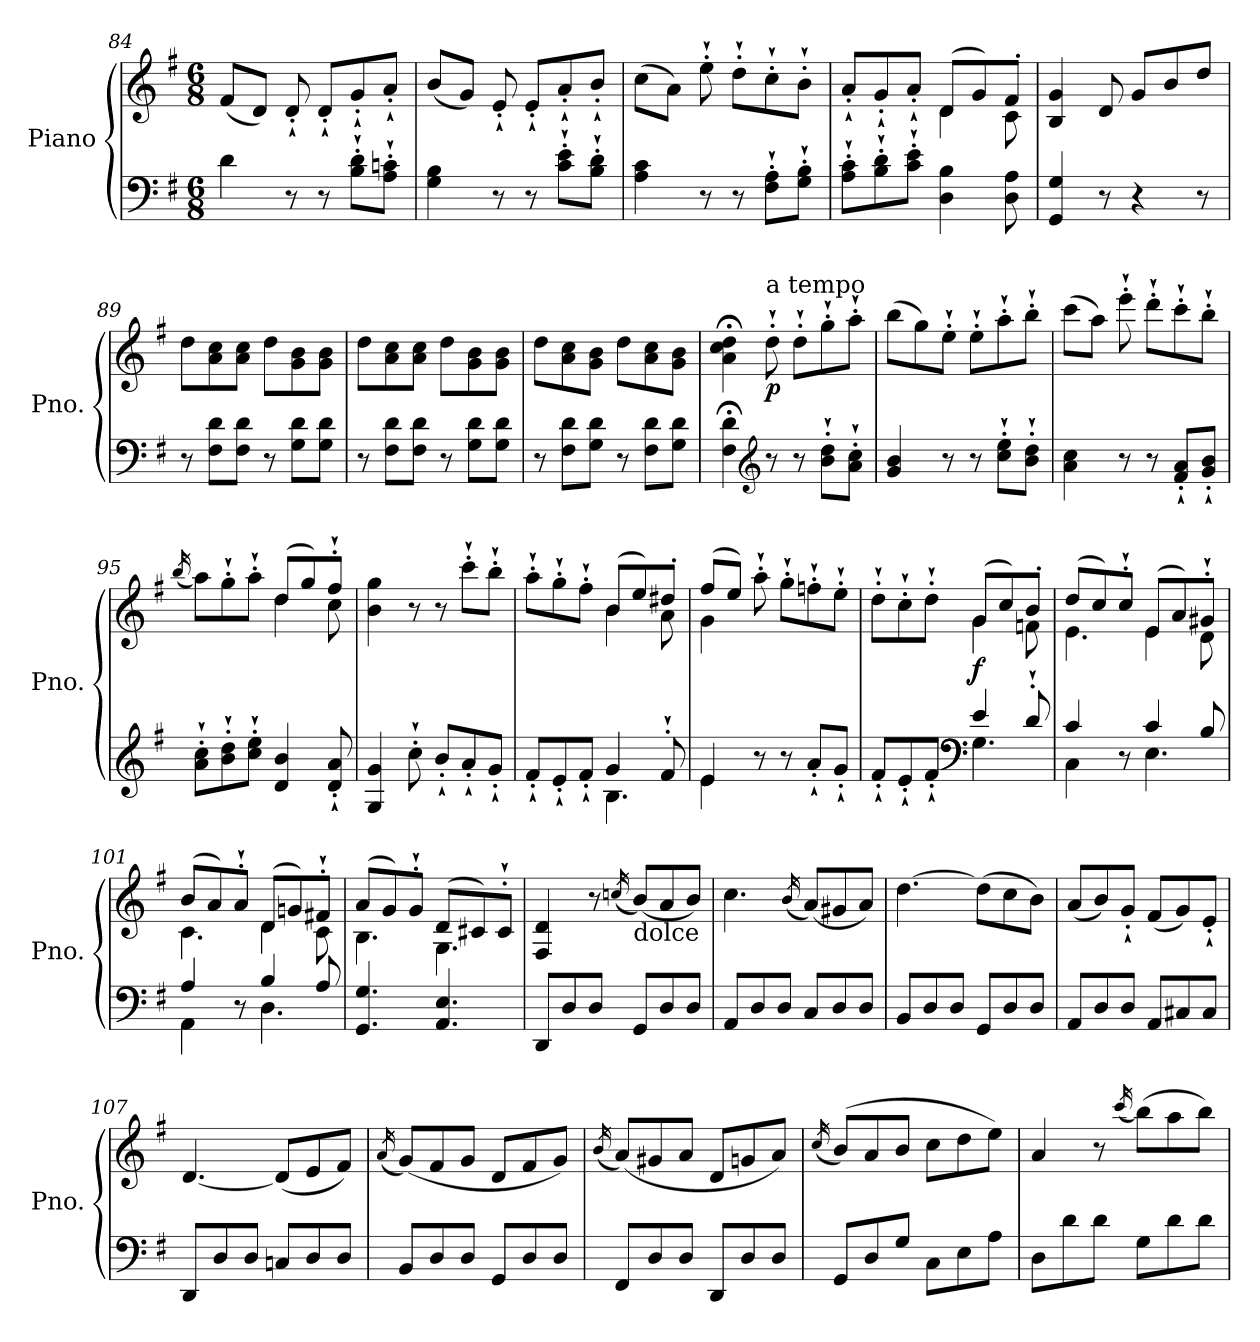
**kern	**kern	**dynam
*part1	*part1	*part1
*staff2	*staff1	*staff1/2
*I"Piano	*	*
*I'Pno.	*	*
*clefF4	*clefG2	*
*k[f#]	*k[f#]	*
*G:	*G:	*
*M6/8	*M6/8	*
=84	=84	=84
4d\	(8f#/L	.
.	8d/J)	.
8r	8d`'/	.
8r	8d`'/L	.
8B\`' 8d\`'L	8g`'/	.
8A\`' 8cn\`'J	8a`'/J	.
!!LO:LB:g=z
=85	=85	=85
4G\ 4B\	(8b/L	.
.	8g/J)	.
8r	8e`'/	.
8r	8e`'/L	.
8c\`' 8e\`'L	8a`'/	.
8B\`' 8d\`'J	8b`'/J	.
=86	=86	=86
4A\ 4c\	(8cc\L	.
.	8a\J)	.
8r	8ee`'\	.
8r	8dd`'\L	.
8F#\`' 8A\`'L	8cc`'\	.
8G\`' 8B\`'J	8b`'\J	.
=87	=87	=87
*	*^	*
8A\`' 8c\`'L	8a`'/L	4.ryy	.
8B\`' 8d\`'	8g`'/	.	.
8c\`' 8e\`'J	8a`'/J	.	.
4D\ 4B\	(8d/L	4d\	.
.	8g/)	.	.
8D\ 8A\	8f#'/J	8c\	.
*	*v	*v	*
=88	=88	=88
4GG/ 4G/	4B/ 4g/	.
8r	8d/	.
4r	8g/L	.
.	8b/	.
8r	8dd/J	.
=89	=89	=89
8r	8dd\L	.
8F#\ 8d\L	8a\ 8cc\	.
8F#\ 8d\J	8a\ 8cc\J	.
8r	8dd\L	.
8G\ 8d\L	8g\ 8b\	.
8G\ 8d\J	8g\ 8b\J	.
=90	=90	=90
8r	8dd\L	.
8F#\ 8d\L	8a\ 8cc\	.
8F#\ 8d\J	8a\ 8cc\J	.
8r	8dd\L	.
8G\ 8d\L	8g\ 8b\	.
8G\ 8d\J	8g\ 8b\J	.
!!LO:LB:g=z
=91	=91	=91
8r	8dd\L	.
8F#\ 8d\L	8a\ 8cc\	.
8G\ 8d\J	8g\ 8b\J	.
8r	8dd\L	.
8F#\ 8d\L	8a\ 8cc\	.
8G\ 8d\J	8g\ 8b\J	.
=92	=92	=92
*	*MM85	*
4F#\;< 4d\;<	4a\;< 4cc\;< 4dd\;<	.
*clefG2	*	*
!	!LO:TX:a:t=a tempo	!
!	!	!LO:DY:b
8r	8dd`'\	p
8r	8dd`'\L	.
8b\`' 8dd\`'L	8gg`'\	.
8a\`' 8cc\`'J	8aa`'\J	.
=93	=93	=93
4g/ 4b/	(8bb\L	.
.	8gg\)	.
8r	8ee`'\J	.
8r	8ee`'\L	.
8cc\`' 8ee\`'L	8aa`'\	.
8b\`' 8dd\`'J	8bb`'\J	.
=94	=94	=94
4a\ 4cc\	(8ccc\L	.
.	8aa\J)	.
8r	8eee`'\	.
8r	8ddd`'\L	.
8f#/`' 8a/`'L	8ccc`'\	.
8g/`' 8b/`'J	8bb`'\J	.
=95	=95	=95
.	(16qbb/	.
*	*^	*
8a\`' 8cc\`'L	8aa\L)	4.ryy	.
8b\`' 8dd\`'	8gg`'\	.	.
8cc\`' 8ee\`'J	8aa`'\J	.	.
4d/ 4b/	(8dd/L	4dd\	.
.	8gg/)	.	.
8d/`' 8a/`'	8ff#`'/J	8cc\	.
*	*v	*v	*
=96	=96	=96
4G/ 4g/	4b\ 4gg\	.
8cc`'\	8r	.
8b`'/L	8r	.
8a`'/	8ccc`'\L	.
8g`'/J	8bb`'\J	.
!!LO:PB:g=z
=97	=97	=97
*^	*^	*
8f#`'/L	4.ryy	8aa`'\L	4.ryy	.
8e`'/	.	8gg`'\	.	.
8f#`'/J	.	8ff#`'\J	.	.
4g/	4.B\	(8b/L	4b\	.
.	.	8ee/)	.	.
8f#`'/	.	8dd#X'/J	8a\	.
=98	=98	=98	=98	=98
4e/	4e\	(8ff#/L	4g\	.
.	.	8ee/J)	.	.
8r	2ryy	8aa`'\	2ryy	.
8r	.	8gg`'\L	.	.
8a`'/L	.	8ffn`'\	.	.
8g`'/J	.	8ee`'\J	.	.
=99	=99	=99	=99	=99
8f#`'/L	4.ryy	8dd`'\L	4.ryy	.
8e`'/	.	8cc`'\	.	.
8f#`'/J	.	8dd`'\J	.	.
*clefF4	*	*	*	*
!	!	!	!	!LO:DY:b
4e/	4.G\	(8g/L	4g\	f
.	.	8cc/)	.	.
8d`'/	.	8b'/J	8fn\	.
=100	=100	=100	=100	=100
4c/	4C\	(8dd/L	4.e\	.
.	.	8cc/)	.	.
8r	8ryy	8cc`'/J	.	.
4c/	4.E\	(8e/L	4e\	.
.	.	8a/)	.	.
8B/	.	8g#X'`/J	8d\	.
=101	=101	=101	=101	=101
4A/	4AA\	(8b/L	4.c\	.
.	.	8a/)	.	.
8r	8ryy	8a`'/J	.	.
4B/	4.D\	(8d/L	4d\	.
.	.	8gn/)	.	.
8A/	.	8f#X'`/J	8c\	.
*v	*v	*	*	*
!!LO:LB:g=z	!!
=102	=102	=102	=102
4.GG/ 4.G/	(8a/L	4.B\	.
.	8g/)	.	.
.	8g`'/J	.	.
4.AA/ 4.E/	(8d/L	4.G\	.
.	8c#X/)	.	.
.	8c#'`/J	.	.
*	*v	*v	*
=103	=103	=103
8DD/L	4F#/ 4d/	.
8D/	.	.
8D/J	8r	.
.	(16qccn/	.
!	!LO:TX:b:t=dolce	!
8GG/L	(8b/L)	.
8D/	8a/	.
8D/J	8b/J)	.
=104	=104	=104
8AA/L	4.cc\	.
8D/	.	.
8D/J	.	.
.	(16qb/	.
8C/L	(8a/L)	.
8D/	8g#X/	.
8D/J	8a/J)	.
=105	=105	=105
8BB/L	[4.dd\	.
8D/	.	.
8D/J	.	.
8GG/L	(8dd\L]	.
8D/	8cc\	.
8D/J	8b\J)	.
=106	=106	=106
8AA/L	(8a/L	.
8D/	8b/)	.
8D/J	8g`'/J	.
8AA/L	(8f#/L	.
8C#X/	8g/)	.
8C#/J	8e`'/J	.
=107	=107	=107
8DD/L	[4.d/	.
8D/	.	.
8D/J	.	.
8Cn/L	(8d/L]	.
8D/	8e/	.
8D/J	8f#/J)	.
!!LO:LB:g=z
=108	=108	=108
.	(16qa/	.
8BB/L	(8g/L)	.
8D/	8f#/	.
8D/J	8g/J	.
8GG/L	8d/L	.
8D/	8f#/	.
8D/J	8g/J)	.
=109	=109	=109
.	(16qb/	.
8FF#/L	(8a/L)	.
8D/	8g#X/	.
8D/J	8a/J	.
8DD/L	8d/L	.
8D/	8gn/	.
8D/J	8a/J)	.
=110	=110	=110
.	(16qcc/	.
8GG/L	(8b/L)	.
8D/	8a/	.
8G/J	8b/J	.
8C\L	8cc\L	.
8E\	8dd\	.
8A\J	8ee\J)	.
=111	=111	=111
8D\L	4a/	.
8d\	.	.
8d\J	8r	.
.	(16qccc/	.
8G\L	(8bb\L)	.
8d\	8aa\	.
8d\J	8bb\J)	.
=	=	=
*-	*-	*-
